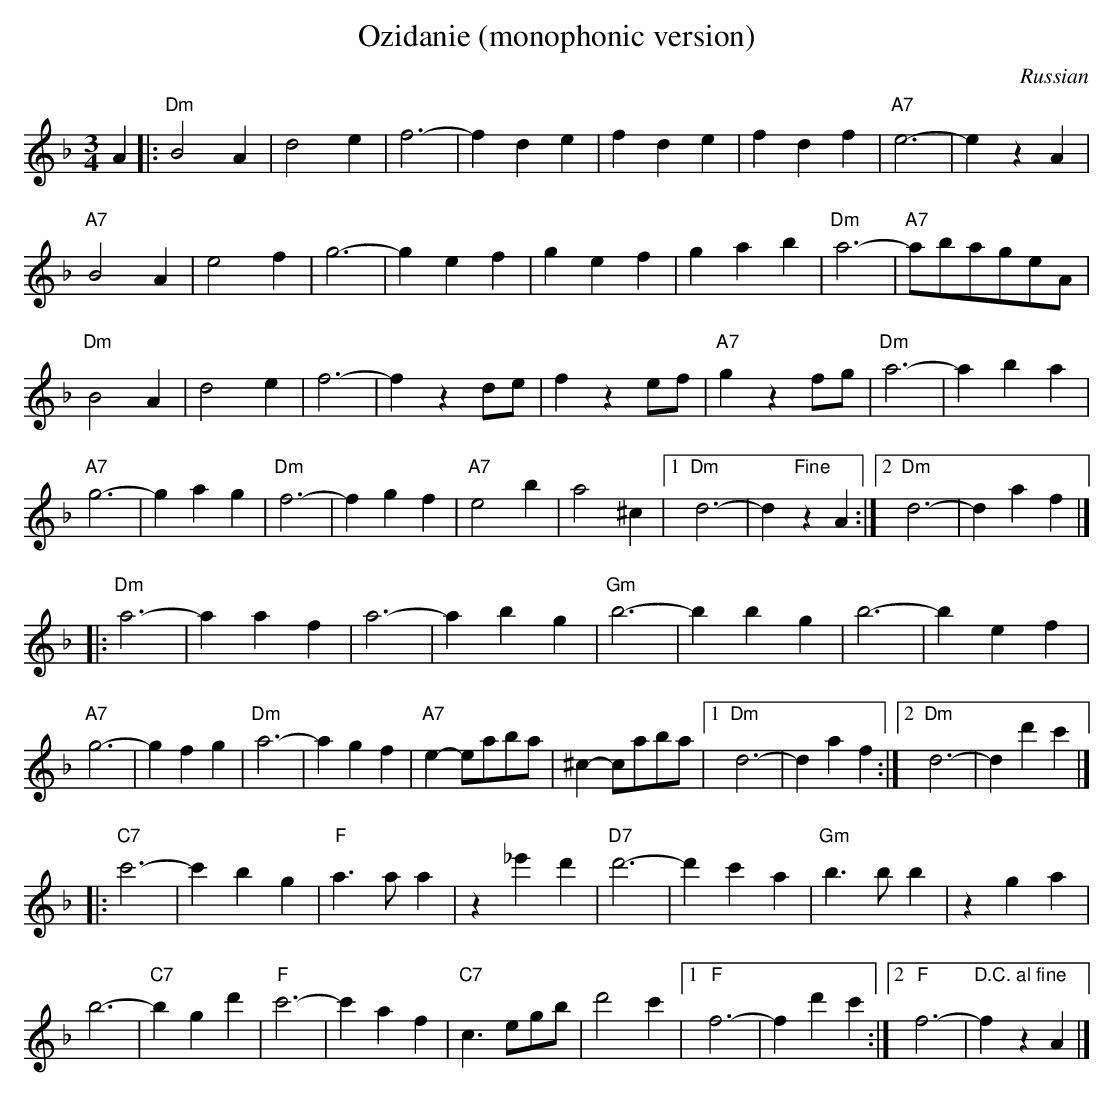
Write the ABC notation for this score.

X:1
T:Ozidanie (monophonic version)
O:Russian
M:3/4
L:1/4
K:F
A |: "Dm"B2A | d2e | f3-|f de | fde | fdf | "A7"e3-|e z A |
"A7"B2A | e2f | g3-|gef | gef | gab | "Dm"a3-|"A7"a/b/a/g/e/A/ |
"Dm"B2A | d2e | f3-|f z d/e/ | f z e/f/ | "A7"g z f/g/ |"Dm"a3-|aba |
"A7"g3-|gag | "Dm"f3-|fgf | "A7"e2b | a2^c \
|1 "Dm"d3-|d "Fine"z A :|2 "Dm"d3-|daf |]
|: "Dm"a3-|aaf | a3-|abg | "Gm"b3-|bbg | b3-|bef |
"A7"g3-|gfg | "Dm"a3-|agf |\
"A7"e-e/a/b/a/ | ^c-c/a/b/a/ |1 "Dm"d3-|daf :|2 "Dm"d3-|dd'c' |]
|: "C7"c'3-|c'bg | "F"a3/2 a/ a | z_e'd' | "D7"d'3-|d'c'a |\
 "Gm"b3/2 b/ b | zga |
 b3-|"C7"bgd' | "F"c'3-|c'af | "C7"c3/2 e/g/b/ | d'2c' \
|1 "F"f3-|fd'c' :|2 "F"f3-|"D.C. al fine"f z A |]
